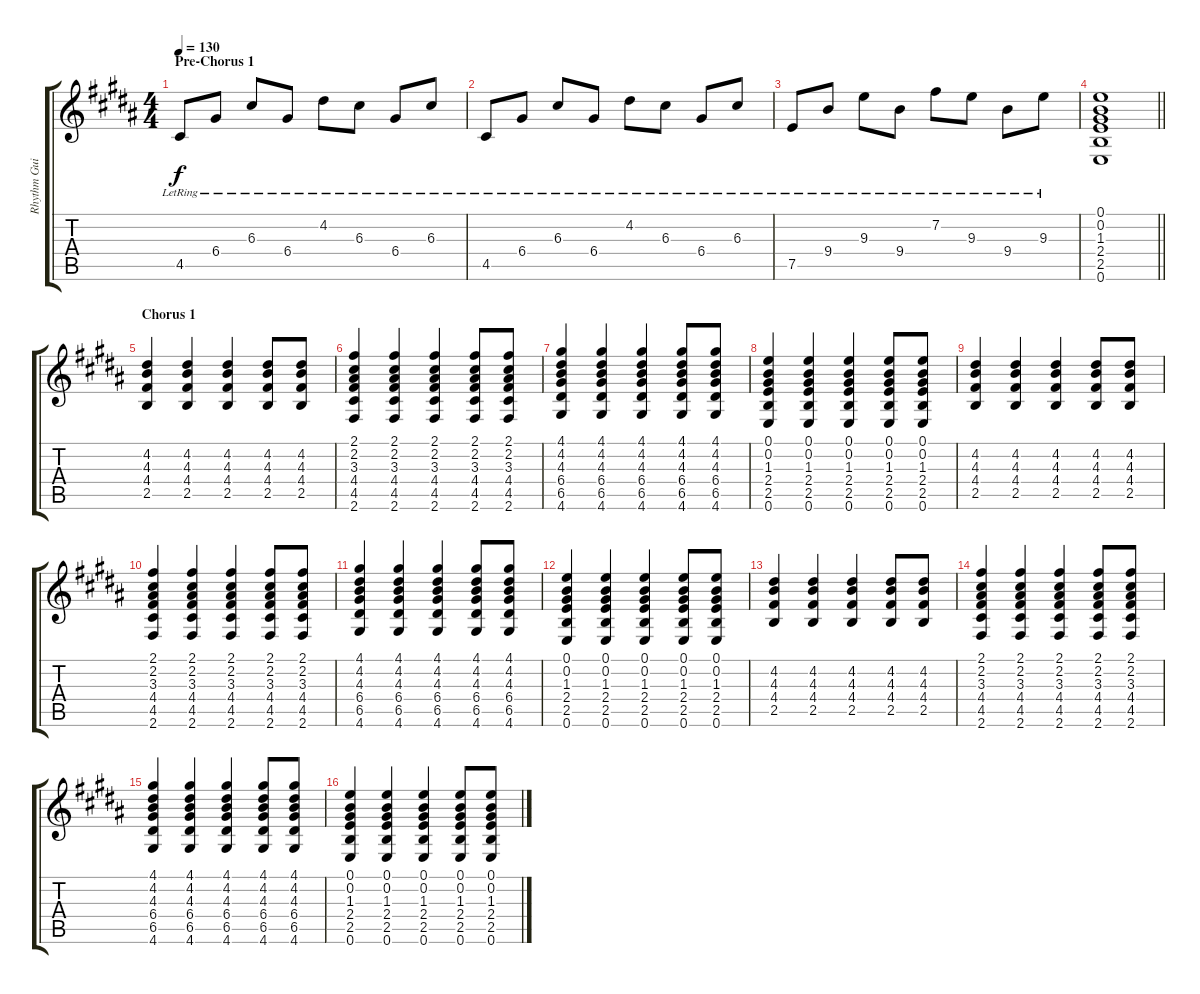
\track ("Rhythm Guitar" "Rhythm Gui") {solo instrument acousticguitarsteel}
\staff {score tabs}
\tuning (E4 B3 G3 D3 A2 E2) {hide}
\ts (4 4)
\section ("" "Pre-Chorus 1")
\tempo 130
\clef g2
\ks b
4.5{lr}.8{dy f} 6.4{lr}.8 6.3{lr}.8 6.4{lr}.8 4.2{lr}.8 6.3{lr}.8 6.4{lr}.8 6.3{lr}.8 |
4.5{lr}.8 6.4{lr}.8 6.3{lr}.8 6.4{lr}.8 4.2{lr}.8 6.3{lr}.8 6.4{lr}.8 6.3{lr}.8 |
7.5{lr}.8 9.4{lr}.8 9.3{lr}.8 9.4{lr}.8 7.2{lr}.8 9.3{lr}.8 9.4{lr}.8 9.3{lr}.8 |
\barLineRight lightlight
(0.1 0.2 1.3 2.4 2.5 0.6).1 |
\section ("" "Chorus 1")
(4.2 4.3 4.4 2.5).4 (4.2 4.3 4.4 2.5).4 (4.2 4.3 4.4 2.5).4 (4.2 4.3 4.4 2.5).8 (4.2 4.3 4.4 2.5).8 |
(2.1 2.2 3.3 4.4 4.5 2.6).4 (2.1 2.2 3.3 4.4 4.5 2.6).4 (2.1 2.2 3.3 4.4 4.5 2.6).4 (2.1 2.2 3.3 4.4 4.5 2.6).8 (2.1 2.2 3.3 4.4 4.5 2.6).8 |
(4.1 4.2 4.3 6.4 6.5 4.6).4 (4.1 4.2 4.3 6.4 6.5 4.6).4 (4.1 4.2 4.3 6.4 6.5 4.6).4 (4.1 4.2 4.3 6.4 6.5 4.6).8 (4.1 4.2 4.3 6.4 6.5 4.6).8 |
(0.1 0.2 1.3 2.4 2.5 0.6).4 (0.1 0.2 1.3 2.4 2.5 0.6).4 (0.1 0.2 1.3 2.4 2.5 0.6).4 (0.1 0.2 1.3 2.4 2.5 0.6).8 (0.1 0.2 1.3 2.4 2.5 0.6).8 |
(4.2 4.3 4.4 2.5).4 (4.2 4.3 4.4 2.5).4 (4.2 4.3 4.4 2.5).4 (4.2 4.3 4.4 2.5).8 (4.2 4.3 4.4 2.5).8 |
(2.1 2.2 3.3 4.4 4.5 2.6).4 (2.1 2.2 3.3 4.4 4.5 2.6).4 (2.1 2.2 3.3 4.4 4.5 2.6).4 (2.1 2.2 3.3 4.4 4.5 2.6).8 (2.1 2.2 3.3 4.4 4.5 2.6).8 |
(4.1 4.2 4.3 6.4 6.5 4.6).4 (4.1 4.2 4.3 6.4 6.5 4.6).4 (4.1 4.2 4.3 6.4 6.5 4.6).4 (4.1 4.2 4.3 6.4 6.5 4.6).8 (4.1 4.2 4.3 6.4 6.5 4.6).8 |
(0.1 0.2 1.3 2.4 2.5 0.6).4 (0.1 0.2 1.3 2.4 2.5 0.6).4 (0.1 0.2 1.3 2.4 2.5 0.6).4 (0.1 0.2 1.3 2.4 2.5 0.6).8 (0.1 0.2 1.3 2.4 2.5 0.6).8 |
(4.2 4.3 4.4 2.5).4 (4.2 4.3 4.4 2.5).4 (4.2 4.3 4.4 2.5).4 (4.2 4.3 4.4 2.5).8 (4.2 4.3 4.4 2.5).8 |
(2.1 2.2 3.3 4.4 4.5 2.6).4 (2.1 2.2 3.3 4.4 4.5 2.6).4 (2.1 2.2 3.3 4.4 4.5 2.6).4 (2.1 2.2 3.3 4.4 4.5 2.6).8 (2.1 2.2 3.3 4.4 4.5 2.6).8 |
(4.1 4.2 4.3 6.4 6.5 4.6).4 (4.1 4.2 4.3 6.4 6.5 4.6).4 (4.1 4.2 4.3 6.4 6.5 4.6).4 (4.1 4.2 4.3 6.4 6.5 4.6).8 (4.1 4.2 4.3 6.4 6.5 4.6).8 |
(0.1 0.2 1.3 2.4 2.5 0.6).4 (0.1 0.2 1.3 2.4 2.5 0.6).4 (0.1 0.2 1.3 2.4 2.5 0.6).4 (0.1 0.2 1.3 2.4 2.5 0.6).8 (0.1 0.2 1.3 2.4 2.5 0.6).8
